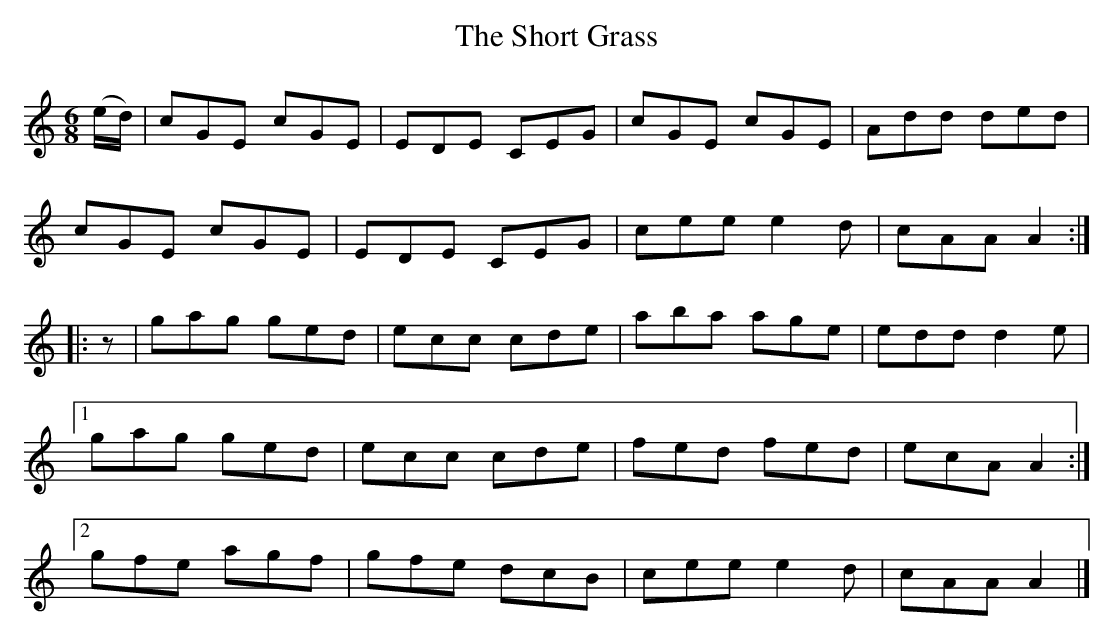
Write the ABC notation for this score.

X:1
T:Short Grass, The
M:6/8
L:1/8
K:C
(e/d/)|cGE cGE|EDE CEG|cGE cGE|Add ded|
cGE cGE|EDE CEG|cee e2d|cAA A2:|
|:z|gag ged|ecc cde|aba age|edd d2e|
[1 gag ged|ecc cde|fed fed|ecA A2:|
[2 gfe agf|gfe dcB|cee e2d|cAA A2|]
